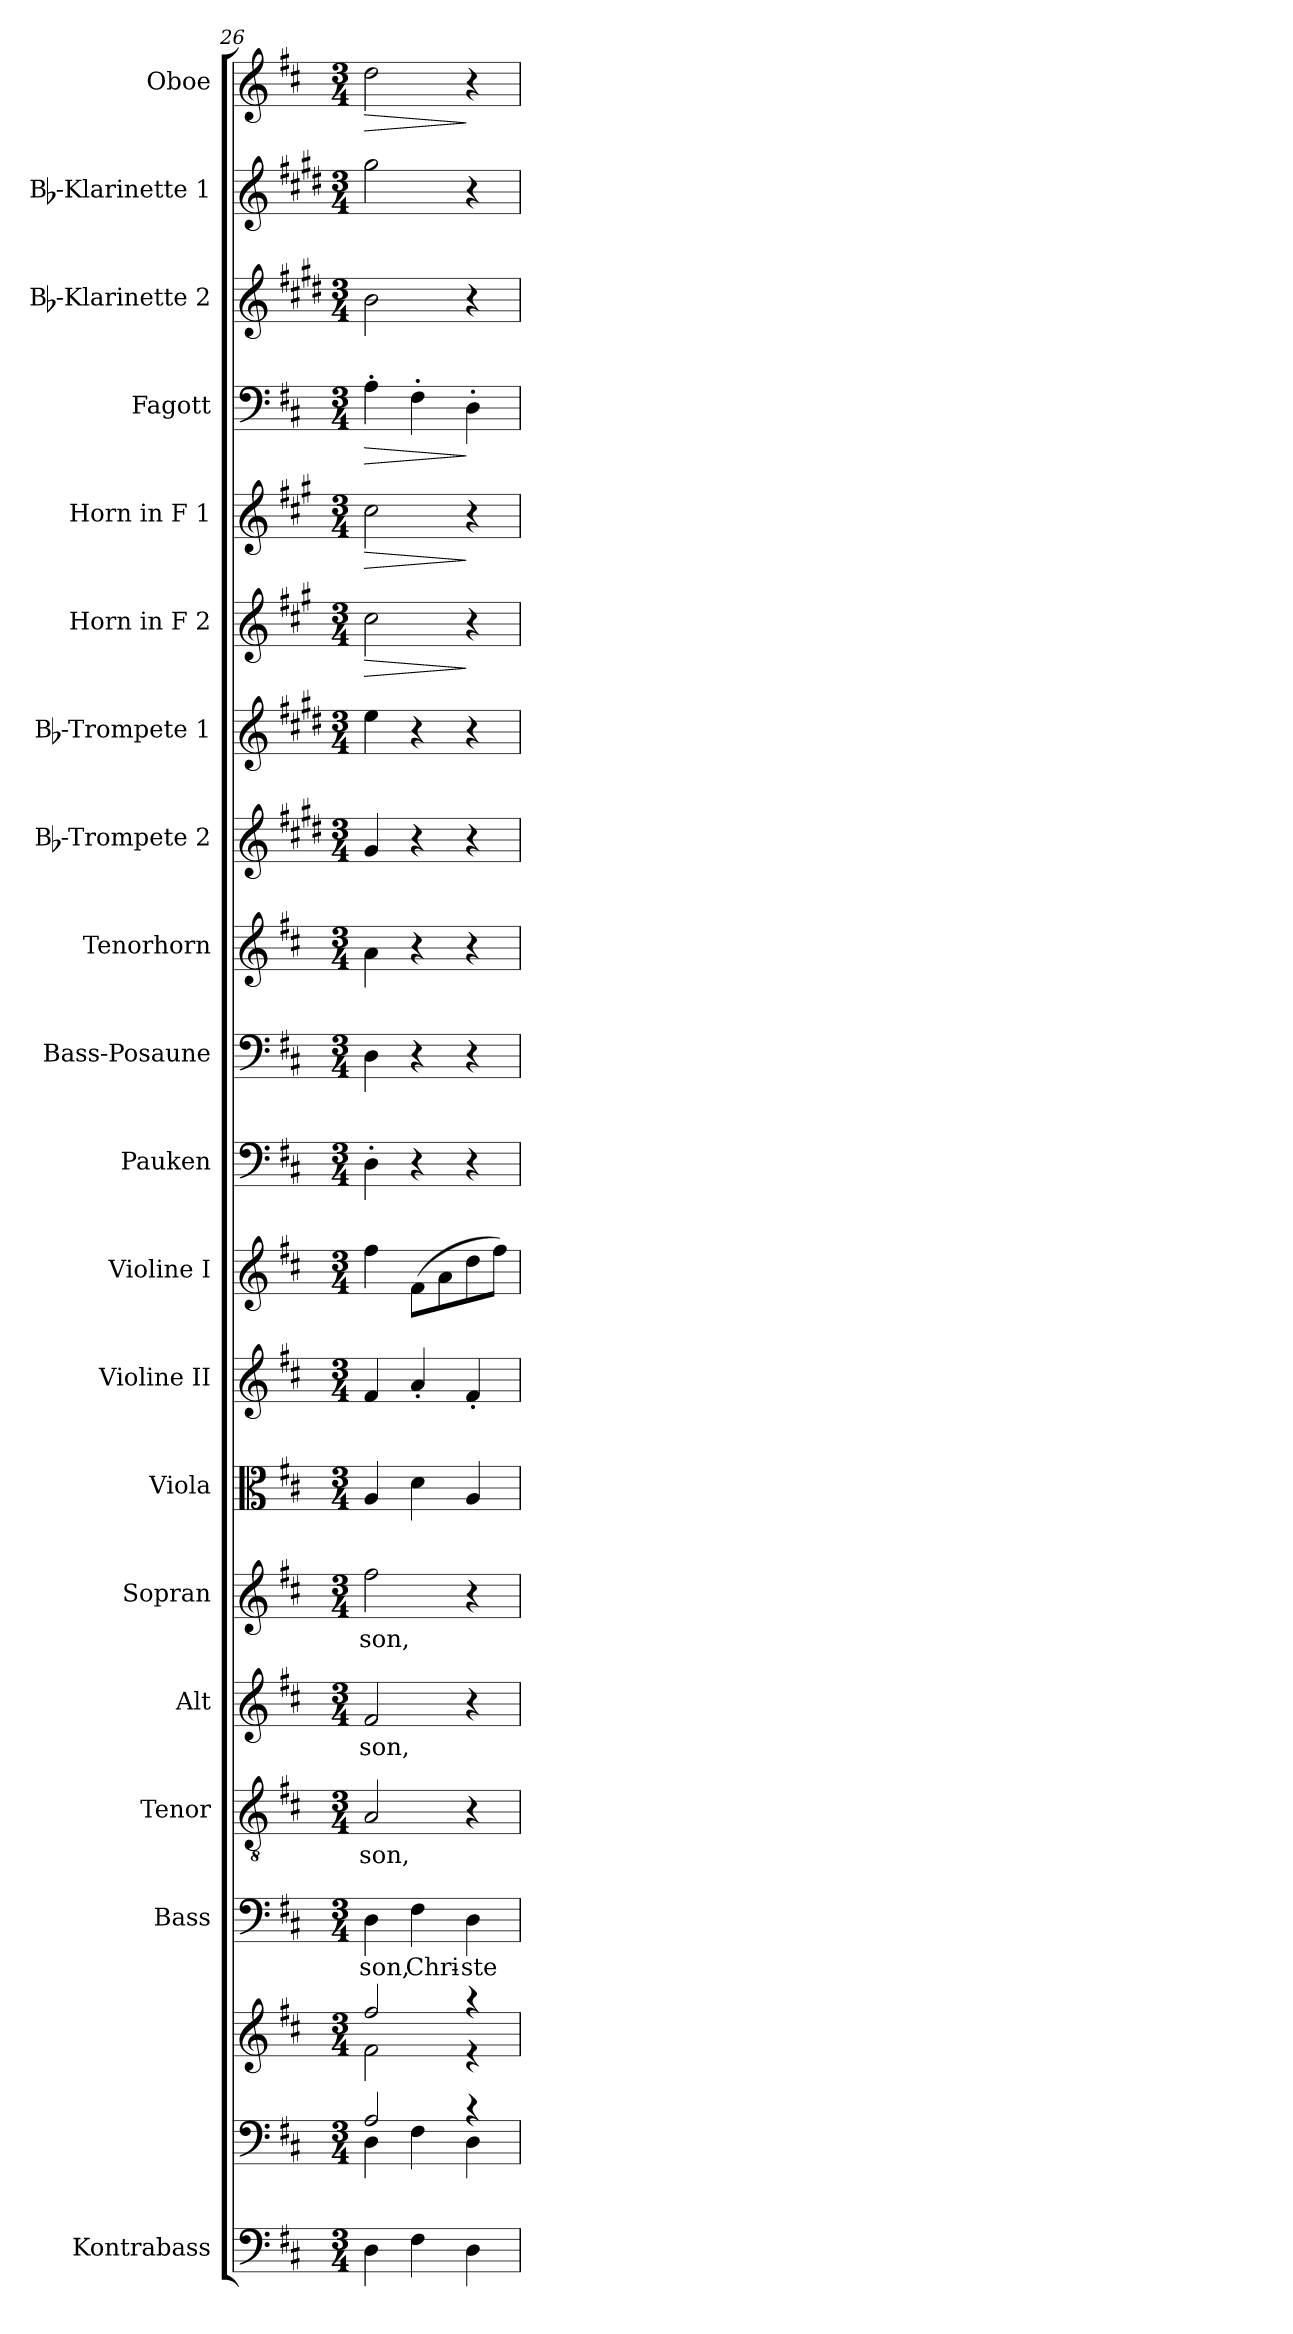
**kern	**kern	**kern	**kern	**text	**kern	**text	**kern	**text	**kern	**text	**kern	**kern	**kern	**kern	**kern	**kern	**kern	**kern	**kern	**dynam	**kern	**dynam	**kern	**dynam	**kern	**kern	**kern	**dynam
*part20	*part19	*part19	*part18	*part18	*part17	*part17	*part16	*part16	*part15	*part15	*part14	*part13	*part12	*part11	*part10	*part9	*part8	*part7	*part6	*part6	*part5	*part5	*part4	*part4	*part3	*part2	*part1	*part1
*staff21	*staff20	*staff19	*staff18	*staff18	*staff17	*staff17	*staff16	*staff16	*staff15	*staff15	*staff14	*staff13	*staff12	*staff11	*staff10	*staff9	*staff8	*staff7	*staff6	*staff6	*staff5	*staff5	*staff4	*staff4	*staff3	*staff2	*staff1	*staff1
*I"Kontrabass	*	*	*I"Bass	*	*I"Tenor	*	*I"Alt	*	*I"Sopran	*	*I"Viola	*I"Violine II	*I"Violine I	*I"Pauken	*I"Bass-Posaune	*I"Tenorhorn	*I"Bb-Trompete 2	*I"Bb-Trompete 1	*I"Horn in F 2	*	*I"Horn in F 1	*	*I"Fagott	*	*I"Bb-Klarinette 2	*I"Bb-Klarinette 1	*I"Oboe	*
*I'Kb.	*	*	*I'B.	*	*I'T.	*	*I'A.	*	*I'S.	*	*I'Vla.	*I'Vl. II	*I'Vl. I	*I'Pk.	*I'B. Pos.	*I'T. Hrn.	*I'Bb Trp. 2	*I'Bb Trp. 1	*	*	*	*	*I'Fg.	*	*I'Bb Kl. 2	*I'Bb Kl. 1	*I'Ob.	*
!!LO:PB:g=z
*clefF4	*clefF4	*clefG2	*clefF4	*	*clefGv2	*	*clefG2	*	*clefG2	*	*clefC3	*clefG2	*clefG2	*clefF4	*clefF4	*clefG2	*clefG2	*clefG2	*clefG2	*	*clefG2	*	*clefF4	*	*clefG2	*clefG2	*clefG2	*
*ITrd7c12	*	*	*	*	*	*	*	*	*	*	*	*	*	*	*	*ITrd8c14	*ITrd1c2	*ITrd1c2	*ITrd4c7	*	*ITrd4c7	*	*	*	*ITrd1c2	*ITrd1c2	*	*
*k[f#c#]	*k[f#c#]	*k[f#c#]	*k[f#c#]	*	*k[f#c#]	*	*k[f#c#]	*	*k[f#c#]	*	*k[f#c#]	*k[f#c#]	*k[f#c#]	*k[f#c#]	*k[f#c#]	*k[f#c#]	*k[f#c#]	*k[f#c#]	*k[f#c#]	*	*k[f#c#]	*	*k[f#c#]	*	*k[f#c#]	*k[f#c#]	*k[f#c#]	*
*D:	*D:	*D:	*D:	*	*D:	*	*D:	*	*D:	*	*D:	*D:	*D:	*D:	*D:	*D:	*D:	*D:	*D:	*	*D:	*	*D:	*	*D:	*D:	*D:	*
*M3/4	*M3/4	*M3/4	*M3/4	*	*M3/4	*	*M3/4	*	*M3/4	*	*M3/4	*M3/4	*M3/4	*M3/4	*M3/4	*M3/4	*M3/4	*M3/4	*M3/4	*	*M3/4	*	*M3/4	*	*M3/4	*M3/4	*M3/4	*
=26	=26	=26	=26	=26	=26	=26	=26	=26	=26	=26	=26	=26	=26	=26	=26	=26	=26	=26	=26	=26	=26	=26	=26	=26	=26	=26	=26	=26
*	*^	*^	*	*	*	*	*	*	*	*	*	*	*	*	*	*	*	*	*	*	*	*	*	*	*	*	*	*
!	!	!	!	!	!	!LO:LY:b	!	!LO:LY:b	!	!LO:LY:b	!	!LO:LY:b	!	!	!	!	!	!	!	!	!	!LO:HP:b	!	!LO:HP:b	!	!LO:HP:b	!	!	!	!LO:HP:b
4DD\	2A/	4D\	2ff#/	2f#\	4D\	-son,	2A/	-son,	2f#/	-son,	2ff#\	-son,	4A/	4f#/	4ff#\	4D'>\	4D\	4A\	4f#/	4dd\	2f#\	>	2f#\	>	4A'>\	>	2a\	2ff#\	2dd\	>
!	!	!	!	!	!	!LO:LY:b	!	!	!	!	!	!	!	!	!	!	!	!	!	!	!	!	!	!	!	!	!	!	!	!
4FF#\	.	4F#\	.	.	4F#\	Chri-	.	.	.	.	.	.	4d\	4a'</	(>8f#\L	4r	4r	4r	4r	4r	.	.	.	.	4F#'>\	.	.	.	.	.
.	.	.	.	.	.	.	.	.	.	.	.	.	.	.	8a\	.	.	.	.	.	.	.	.	.	.	.	.	.	.	.
!	!	!	!	!	!	!LO:LY:b	!	!	!	!	!	!	!	!	!	!	!	!	!	!	!	!	!	!	!	!	!	!	!	!
4DD\	4rc	4D\	4r	4r	4D\	-ste	4r	.	4r	.	4r	.	4A/	4f#'</	8dd\	4r	4r	4r	4r	4r	4r	]	4r	]	4D'>\	]	4r	4r	4r	]
.	.	.	.	.	.	.	.	.	.	.	.	.	.	.	8ff#\J)	.	.	.	.	.	.	.	.	.	.	.	.	.	.	.
*	*v	*v	*	*	*	*	*	*	*	*	*	*	*	*	*	*	*	*	*	*	*	*	*	*	*	*	*	*	*	*
*	*	*v	*v	*	*	*	*	*	*	*	*	*	*	*	*	*	*	*	*	*	*	*	*	*	*	*	*	*	*
=	=	=	=	=	=	=	=	=	=	=	=	=	=	=	=	=	=	=	=	=	=	=	=	=	=	=	=	=
*-	*-	*-	*-	*-	*-	*-	*-	*-	*-	*-	*-	*-	*-	*-	*-	*-	*-	*-	*-	*-	*-	*-	*-	*-	*-	*-	*-	*-
